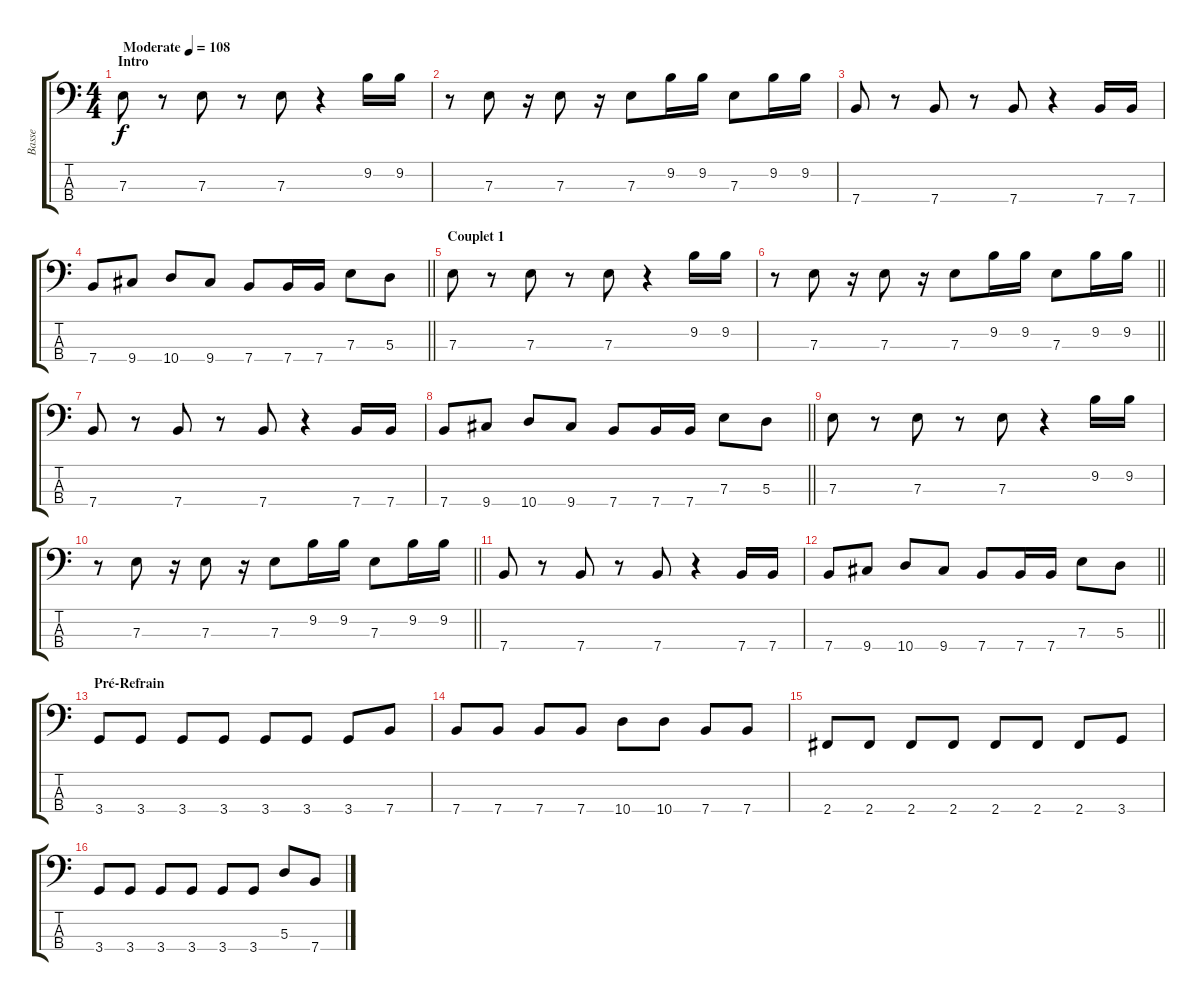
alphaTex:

\track ("Basse" "Basse") {instrument electricbassfinger}
\staff {score tabs}
\tuning (G2 D2 A1 E1) {hide}
\ts (4 4)
\section ("" "Intro")
\tempo (108 "Moderate")
\clef f4
\ks c
7.3.8{dy f instrument electricbassfinger} r.8 7.3.8 r.8 7.3.8 r.4 9.2.16 9.2.16 |
r.8 7.3.8 r.16 7.3.8 r.16 7.3.8 9.2.16 9.2.16 7.3.8 9.2.16 9.2.16 |
7.4.8 r.8 7.4.8 r.8 7.4.8 r.4 7.4.16 7.4.16 |
\barLineRight lightlight
7.4.8 9.4.8 10.4.8 9.4.8 7.4.8 7.4.16 7.4.16 7.3.8 5.3.8 |
\section ("" "Couplet 1")
7.3.8 r.8 7.3.8 r.8 7.3.8 r.4 9.2.16 9.2.16 |
\barLineRight lightlight
r.8 7.3.8 r.16 7.3.8 r.16 7.3.8 9.2.16 9.2.16 7.3.8 9.2.16 9.2.16 |
7.4.8 r.8 7.4.8 r.8 7.4.8 r.4 7.4.16 7.4.16 |
\barLineRight lightlight
7.4.8 9.4.8 10.4.8 9.4.8 7.4.8 7.4.16 7.4.16 7.3.8 5.3.8 |
7.3.8 r.8 7.3.8 r.8 7.3.8 r.4 9.2.16 9.2.16 |
\barLineRight lightlight
r.8 7.3.8 r.16 7.3.8 r.16 7.3.8 9.2.16 9.2.16 7.3.8 9.2.16 9.2.16 |
7.4.8 r.8 7.4.8 r.8 7.4.8 r.4 7.4.16 7.4.16 |
\barLineRight lightlight
7.4.8 9.4.8 10.4.8 9.4.8 7.4.8 7.4.16 7.4.16 7.3.8 5.3.8 |
\section ("" "Pré-Refrain")
3.4.8 3.4.8 3.4.8 3.4.8 3.4.8 3.4.8 3.4.8 7.4.8 |
7.4.8 7.4.8 7.4.8 7.4.8 10.4.8 10.4.8 7.4.8 7.4.8 |
2.4.8 2.4.8 2.4.8 2.4.8 2.4.8 2.4.8 2.4.8 3.4.8 |
3.4.8 3.4.8 3.4.8 3.4.8 3.4.8 3.4.8 5.3.8 7.4.8
